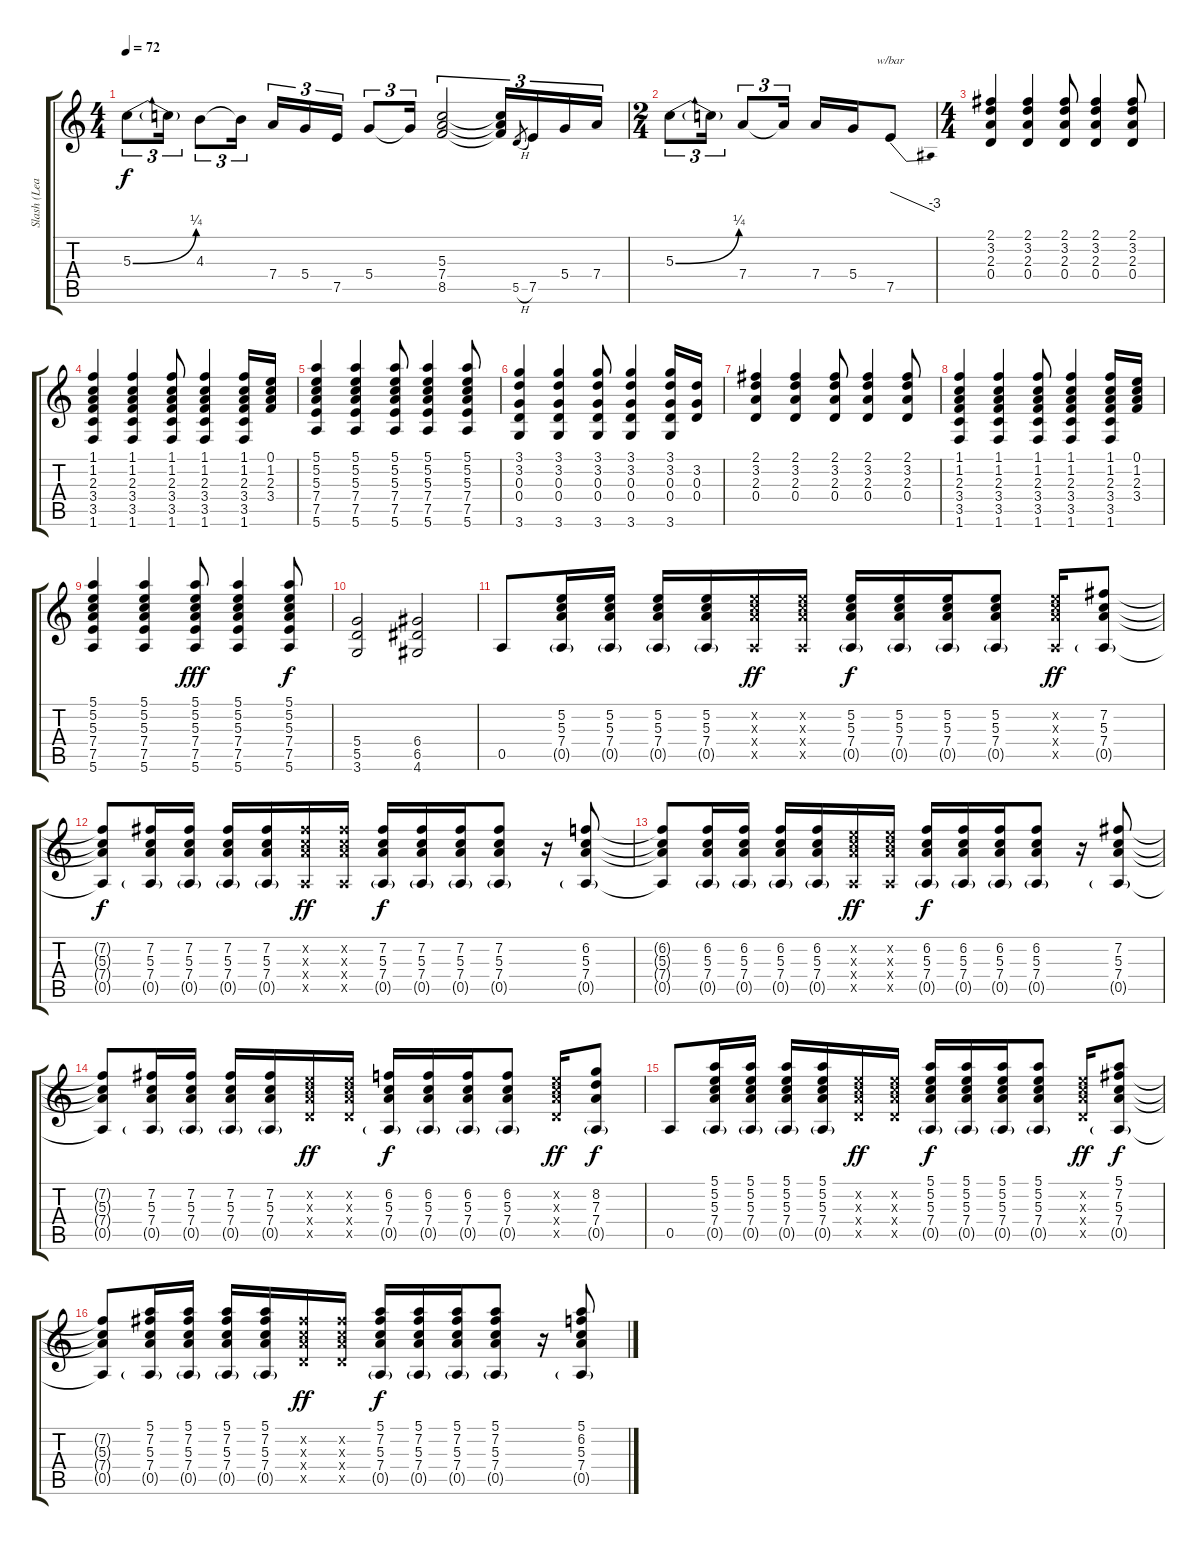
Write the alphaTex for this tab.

\track ("Slash (Lead)" "Slash (Lea") {instrument overdrivenguitar}
\staff {score tabs}
\tuning (E4 B3 G3 D3 A2 E2) {hide}
\ts (4 4)
\tempo 72
\clef g2
\ks c
5.3{be (bend 0 0 60 1)}.8{tu (3 2) dy f} 5.3{t}.16{tu (3 2)} 4.3.8{tu (3 2)} 4.3{t}.16{tu (3 2)} 7.4.16{tu (3 2)} 5.4.16{tu (3 2)} 7.5.16{tu (3 2)} 5.4.8{tu (3 2)} 5.4{t}.16{tu (3 2)} (5.3 7.4 8.5).2{tu (3 2)} (5.3{t} 7.4{t} 8.5{t}).16{tu (3 2)} 5.5{h}.8{gr} 7.5.16{tu (3 2)} 5.4.16{tu (3 2)} 7.4.16{tu (3 2)} |
\ts (2 4)
5.3{be (bend 0 0 60 1)}.8{tu (3 2)} 5.3{t}.16{tu (3 2)} 7.4.8{tu (3 2)} 7.4{t}.16{tu (3 2)} 7.4.16 5.4.16 7.5.8{tbe (dive default 0 0 60 -12)} |
\ts (4 4)
(2.1 3.2 2.3 0.4).4 (2.1 3.2 2.3 0.4).4 (2.1 3.2 2.3 0.4).8 (2.1 3.2 2.3 0.4).4 (2.1 3.2 2.3 0.4).8 |
(1.1 1.2 2.3 3.4 3.5 1.6).4 (1.1 1.2 2.3 3.4 3.5 1.6).4 (1.1 1.2 2.3 3.4 3.5 1.6).8 (1.1 1.2 2.3 3.4 3.5 1.6).4 (1.1 1.2 2.3 3.4 3.5 1.6).16 (0.1 1.2 2.3 3.4).16 |
(5.1 5.2 5.3 7.4 7.5 5.6).4 (5.1 5.2 5.3 7.4 7.5 5.6).4 (5.1 5.2 5.3 7.4 7.5 5.6).8 (5.1 5.2 5.3 7.4 7.5 5.6).4 (5.1 5.2 5.3 7.4 7.5 5.6).8 |
(3.1 3.2 0.3 0.4 3.6).4 (3.1 3.2 0.3 0.4 3.6).4 (3.1 3.2 0.3 0.4 3.6).8 (3.1 3.2 0.3 0.4 3.6).4 (3.1 3.2 0.3 0.4 3.6).16 (3.2 0.3 0.4).16 |
(2.1 3.2 2.3 0.4).4 (2.1 3.2 2.3 0.4).4 (2.1 3.2 2.3 0.4).8 (2.1 3.2 2.3 0.4).4 (2.1 3.2 2.3 0.4).8 |
(1.1 1.2 2.3 3.4 3.5 1.6).4 (1.1 1.2 2.3 3.4 3.5 1.6).4 (1.1 1.2 2.3 3.4 3.5 1.6).8 (1.1 1.2 2.3 3.4 3.5 1.6).4 (1.1 1.2 2.3 3.4 3.5 1.6).16 (0.1 1.2 2.3 3.4).16 |
(5.1 5.2 5.3 7.4 7.5 5.6).4 (5.1 5.2 5.3 7.4 7.5 5.6).4 (5.1 5.2 5.3 7.4 7.5 5.6).8{dy fff} (5.1 5.2 5.3 7.4 7.5 5.6).4 (5.1 5.2 5.3 7.4 7.5 5.6).8{dy f} |
(5.4 5.5 3.6).2 (6.4 6.5 4.6).2 |
0.5.8 (5.2 5.3 7.4 0.5{g}).16 (5.2 5.3 7.4 0.5{g}).16 (5.2 5.3 7.4 0.5{g}).16 (5.2 5.3 7.4 0.5{g}).16 (5.2{x} 5.3{x} 7.4{x} 0.5{x}).16{dy ff} (5.2{x} 5.3{x} 7.4{x} 0.5{x}).16 (5.2 5.3 7.4 0.5{g}).16{dy f} (5.2 5.3 7.4 0.5{g}).16 (5.2 5.3 7.4 0.5{g}).16 (5.2 5.3 7.4 0.5{g}).8 (5.2{x} 5.3{x} 7.4{x} 0.5{x}).16{dy ff} (7.2 5.3 7.4 0.5{g}).8 |
(7.2{t} 5.3{t} 7.4{t} 0.5{t}).8{dy f} (7.2 5.3 7.4 0.5{g}).16 (7.2 5.3 7.4 0.5{g}).16 (7.2 5.3 7.4 0.5{g}).16 (7.2 5.3 7.4 0.5{g}).16 (7.2{x} 5.3{x} 7.4{x} 0.5{x}).16{dy ff} (7.2{x} 5.3{x} 7.4{x} 0.5{x}).16 (7.2 5.3 7.4 0.5{g}).16{dy f} (7.2 5.3 7.4 0.5{g}).16 (7.2 5.3 7.4 0.5{g}).16 (7.2 5.3 7.4 0.5{g}).8 r.16 (6.2 5.3 7.4 0.5{g}).8 |
(6.2{t} 5.3{t} 7.4{t} 0.5{t}).8 (6.2 5.3 7.4 0.5{g}).16 (6.2 5.3 7.4 0.5{g}).16 (6.2 5.3 7.4 0.5{g}).16 (6.2 5.3 7.4 0.5{g}).16 (5.2{x} 5.3{x} 7.4{x} 0.5{x}).16{dy ff} (5.2{x} 5.3{x} 7.4{x} 0.5{x}).16 (6.2 5.3 7.4 0.5{g}).16{dy f} (6.2 5.3 7.4 0.5{g}).16 (6.2 5.3 7.4 0.5{g}).16 (6.2 5.3 7.4 0.5{g}).8 r.16 (7.2 5.3 7.4 0.5{g}).8 |
(7.2{t} 5.3{t} 7.4{t} 0.5{t}).8 (7.2 5.3 7.4 0.5{g}).16 (7.2 5.3 7.4 0.5{g}).16 (7.2 5.3 7.4 0.5{g}).16 (7.2 5.3 7.4 0.5{g}).16 (5.2{x} 5.3{x} 7.4{x} 5.5{x}).16{dy ff} (5.2{x} 5.3{x} 7.4{x} 5.5{x}).16 (6.2 5.3 7.4 0.5{g}).16{dy f} (6.2 5.3 7.4 0.5{g}).16 (6.2 5.3 7.4 0.5{g}).16 (6.2 5.3 7.4 0.5{g}).8 (5.2{x} 5.3{x} 7.4{x} 5.5{x}).16{dy ff} (8.2 7.3 7.4 0.5{g}).8{dy f} |
0.5.8 (5.1 5.2 5.3 7.4 0.5{g}).16 (5.1 5.2 5.3 7.4 0.5{g}).16 (5.1 5.2 5.3 7.4 0.5{g}).16 (5.1 5.2 5.3 7.4 0.5{g}).16 (5.2{x} 5.3{x} 7.4{x} 5.5{x}).16{dy ff} (5.2{x} 5.3{x} 7.4{x} 5.5{x}).16 (5.1 5.2 5.3 7.4 0.5{g}).16{dy f} (5.1 5.2 5.3 7.4 0.5{g}).16 (5.1 5.2 5.3 7.4 0.5{g}).16 (5.1 5.2 5.3 7.4 0.5{g}).8 (5.2{x} 5.3{x} 7.4{x} 5.5{x}).16{dy ff} (5.1 7.2 5.3 7.4 0.5{g}).8{dy f} |
(7.2{t} 5.3{t} 7.4{t} 0.5{t}).8 (5.1 7.2 5.3 7.4 0.5{g}).16 (5.1 7.2 5.3 7.4 0.5{g}).16 (5.1 7.2 5.3 7.4 0.5{g}).16 (5.1 7.2 5.3 7.4 0.5{g}).16 (7.2{x} 5.3{x} 7.4{x} 5.5{x}).16{dy ff} (7.2{x} 5.3{x} 7.4{x} 5.5{x}).16 (5.1 7.2 5.3 7.4 0.5{g}).16{dy f} (5.1 7.2 5.3 7.4 0.5{g}).16 (5.1 7.2 5.3 7.4 0.5{g}).16 (5.1 7.2 5.3 7.4 0.5{g}).8 r.16 (5.1 6.2 5.3 7.4 0.5{g}).8
